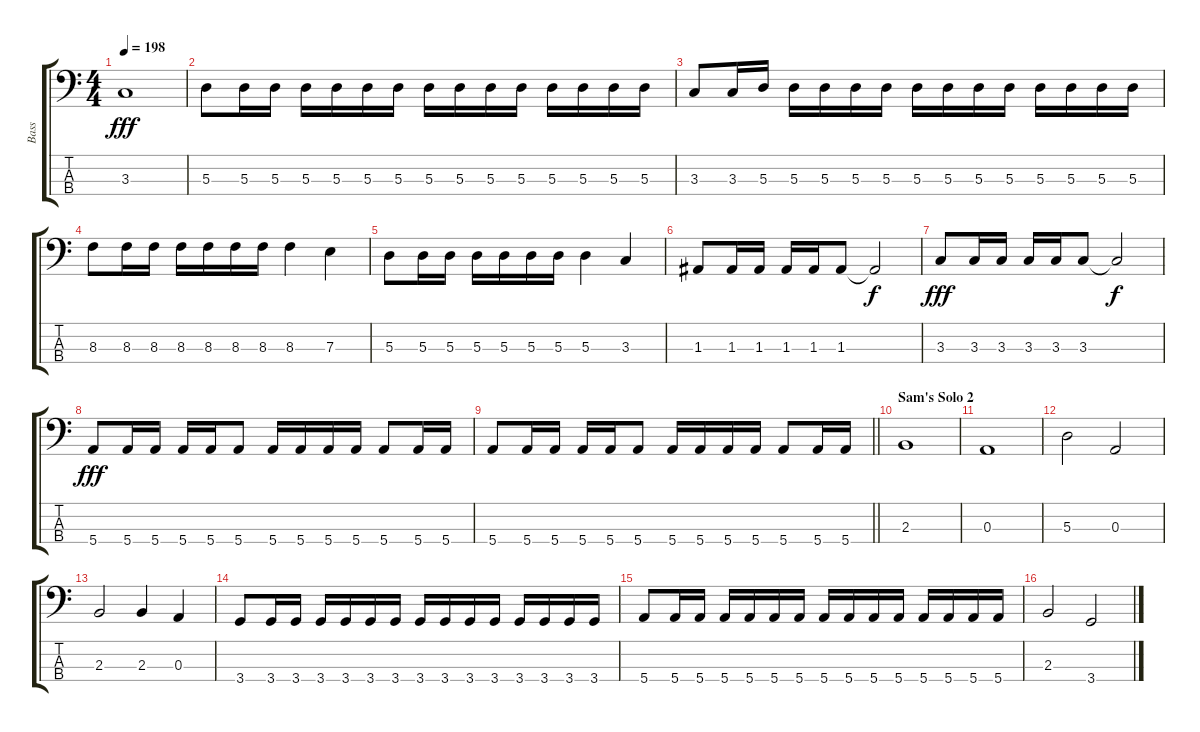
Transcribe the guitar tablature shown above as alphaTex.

\track ("Bass" "Bass") {instrument electricbassfinger}
\staff {score tabs}
\tuning (G2 D2 A1 E1) {hide}
\ts (4 4)
\tempo 198
\clef f4
\ks c
3.3.1{dy fff} |
5.3.8 5.3.16 5.3.16 5.3.16 5.3.16 5.3.16 5.3.16 5.3.16 5.3.16 5.3.16 5.3.16 5.3.16 5.3.16 5.3.16 5.3.16 |
3.3.8 3.3.16 5.3.16 5.3.16 5.3.16 5.3.16 5.3.16 5.3.16 5.3.16 5.3.16 5.3.16 5.3.16 5.3.16 5.3.16 5.3.16 |
8.3.8 8.3.16 8.3.16 8.3.16 8.3.16 8.3.16 8.3.16 8.3.4 7.3.4 |
5.3.8 5.3.16 5.3.16 5.3.16 5.3.16 5.3.16 5.3.16 5.3.4 3.3.4 |
1.3.8 1.3.16 1.3.16 1.3.16 1.3.16 1.3.8 1.3{t}.2{dy f} |
3.3.8{dy fff} 3.3.16 3.3.16 3.3.16 3.3.16 3.3.8 3.3{t}.2{dy f} |
5.4.8{dy fff} 5.4.16 5.4.16 5.4.16 5.4.16 5.4.8 5.4.16 5.4.16 5.4.16 5.4.16 5.4.8 5.4.16 5.4.16 |
\barLineRight lightlight
5.4.8 5.4.16 5.4.16 5.4.16 5.4.16 5.4.8 5.4.16 5.4.16 5.4.16 5.4.16 5.4.8 5.4.16 5.4.16 |
\section ("" "Sam's Solo 2")
2.3.1 |
0.3.1 |
5.3.2 0.3.2 |
2.3.2 2.3.4 0.3.4 |
3.4.8 3.4.16 3.4.16 3.4.16 3.4.16 3.4.16 3.4.16 3.4.16 3.4.16 3.4.16 3.4.16 3.4.16 3.4.16 3.4.16 3.4.16 |
5.4.8 5.4.16 5.4.16 5.4.16 5.4.16 5.4.16 5.4.16 5.4.16 5.4.16 5.4.16 5.4.16 5.4.16 5.4.16 5.4.16 5.4.16 |
2.3.2 3.4.2
